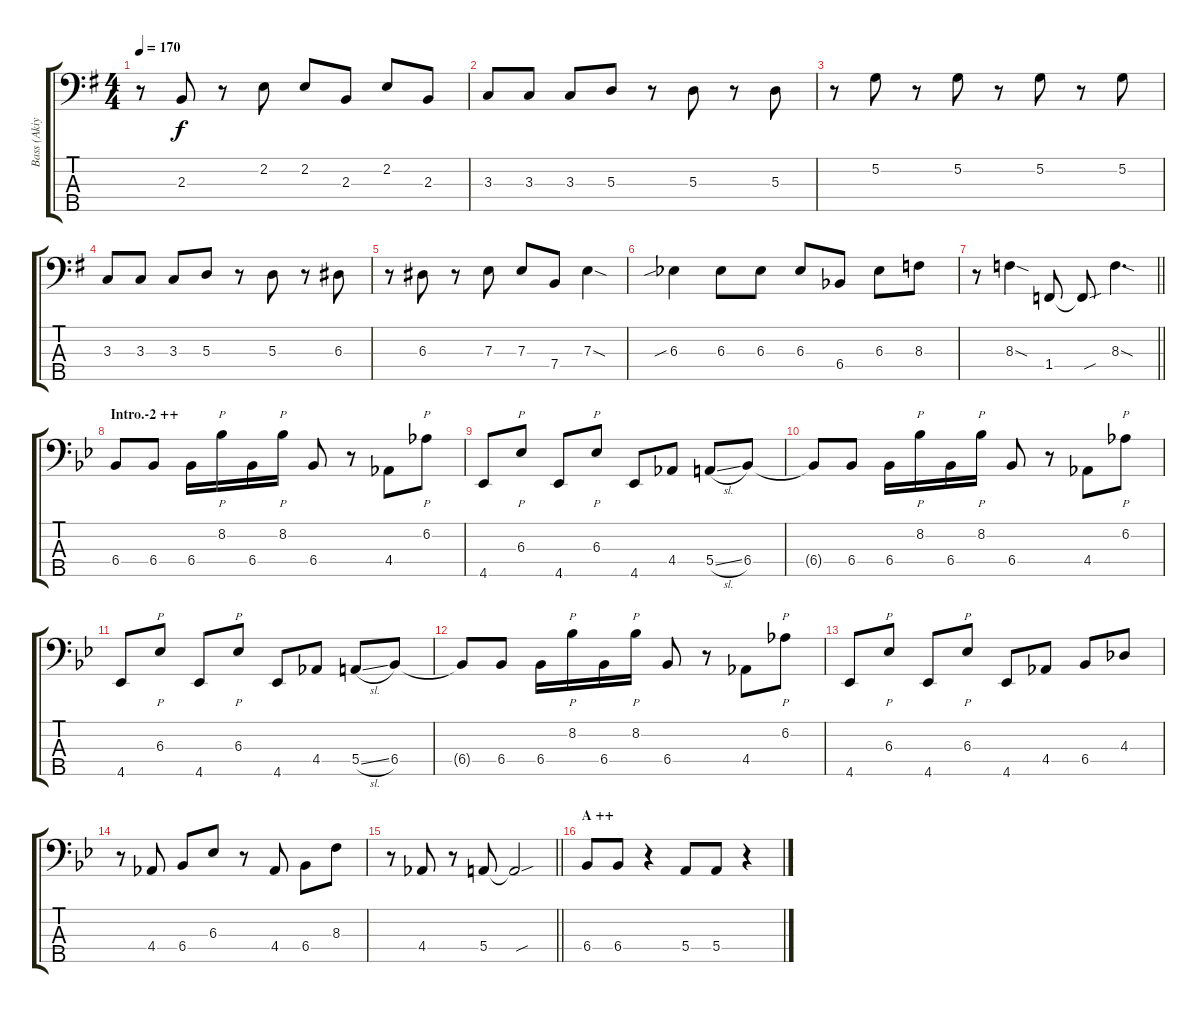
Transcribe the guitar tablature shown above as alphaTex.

\track ("Bass (Akiyama Mio)" "Bass (Akiy") {instrument electricbassfinger}
\staff {score tabs}
\tuning (G2 D2 A1 E1 B0) {hide}
\ts (4 4)
\tempo 170
\clef f4
\ks g
r.8{dy f} 2.3.8 r.8 2.2.8 2.2.8 2.3.8 2.2.8 2.3.8 |
3.3.8 3.3.8 3.3.8 5.3.8 r.8 5.3.8 r.8 5.3.8 |
r.8 5.2.8 r.8 5.2.8 r.8 5.2.8 r.8 5.2.8 |
3.3.8 3.3.8 3.3.8 5.3.8 r.8 5.3.8 r.8 6.3.8 |
r.8 6.3.8 r.8 7.3.8 7.3.8 7.4.8 7.3{sod}.4 |
6.3{sib acc b}.4 6.3{acc b}.8 6.3{acc b}.8 6.3{acc b}.8 6.4{acc b}.8 6.3{acc b}.8 8.3.8 |
\barLineRight lightlight
r.8 8.3{sod}.4 1.4.8 1.4{sou t}.8 8.3{sod}.4{d} |
\section ("" "Intro.-2 ++")
\ks bb
6.4.8 6.4.8 6.4.16 8.2.16{p} 6.4.16 8.2.16{p} 6.4.8 r.8 4.4.8 6.2.8{p} |
4.5.8 6.3.8{p} 4.5.8 6.3.8{p} 4.5.8 4.4.8 5.4{sl}.8 6.4.8 |
6.4{t}.8 6.4.8 6.4.16 8.2.16{p} 6.4.16 8.2.16{p} 6.4.8 r.8 4.4.8 6.2.8{p} |
4.5.8 6.3.8{p} 4.5.8 6.3.8{p} 4.5.8 4.4.8 5.4{sl}.8 6.4.8 |
6.4{t}.8 6.4.8 6.4.16 8.2.16{p} 6.4.16 8.2.16{p} 6.4.8 r.8 4.4.8 6.2.8{p} |
4.5.8 6.3.8{p} 4.5.8 6.3.8{p} 4.5.8 4.4.8 6.4.8 4.3.8 |
r.8 4.4.8 6.4.8 6.3.8 r.8 4.4.8 6.4.8 8.3.8 |
\barLineRight lightlight
r.8 4.4.8 r.8 5.4.8 5.4{sou t}.2 |
\section ("" "A ++")
6.4.8 6.4.8 r.4 5.4.8 5.4.8 r.4
